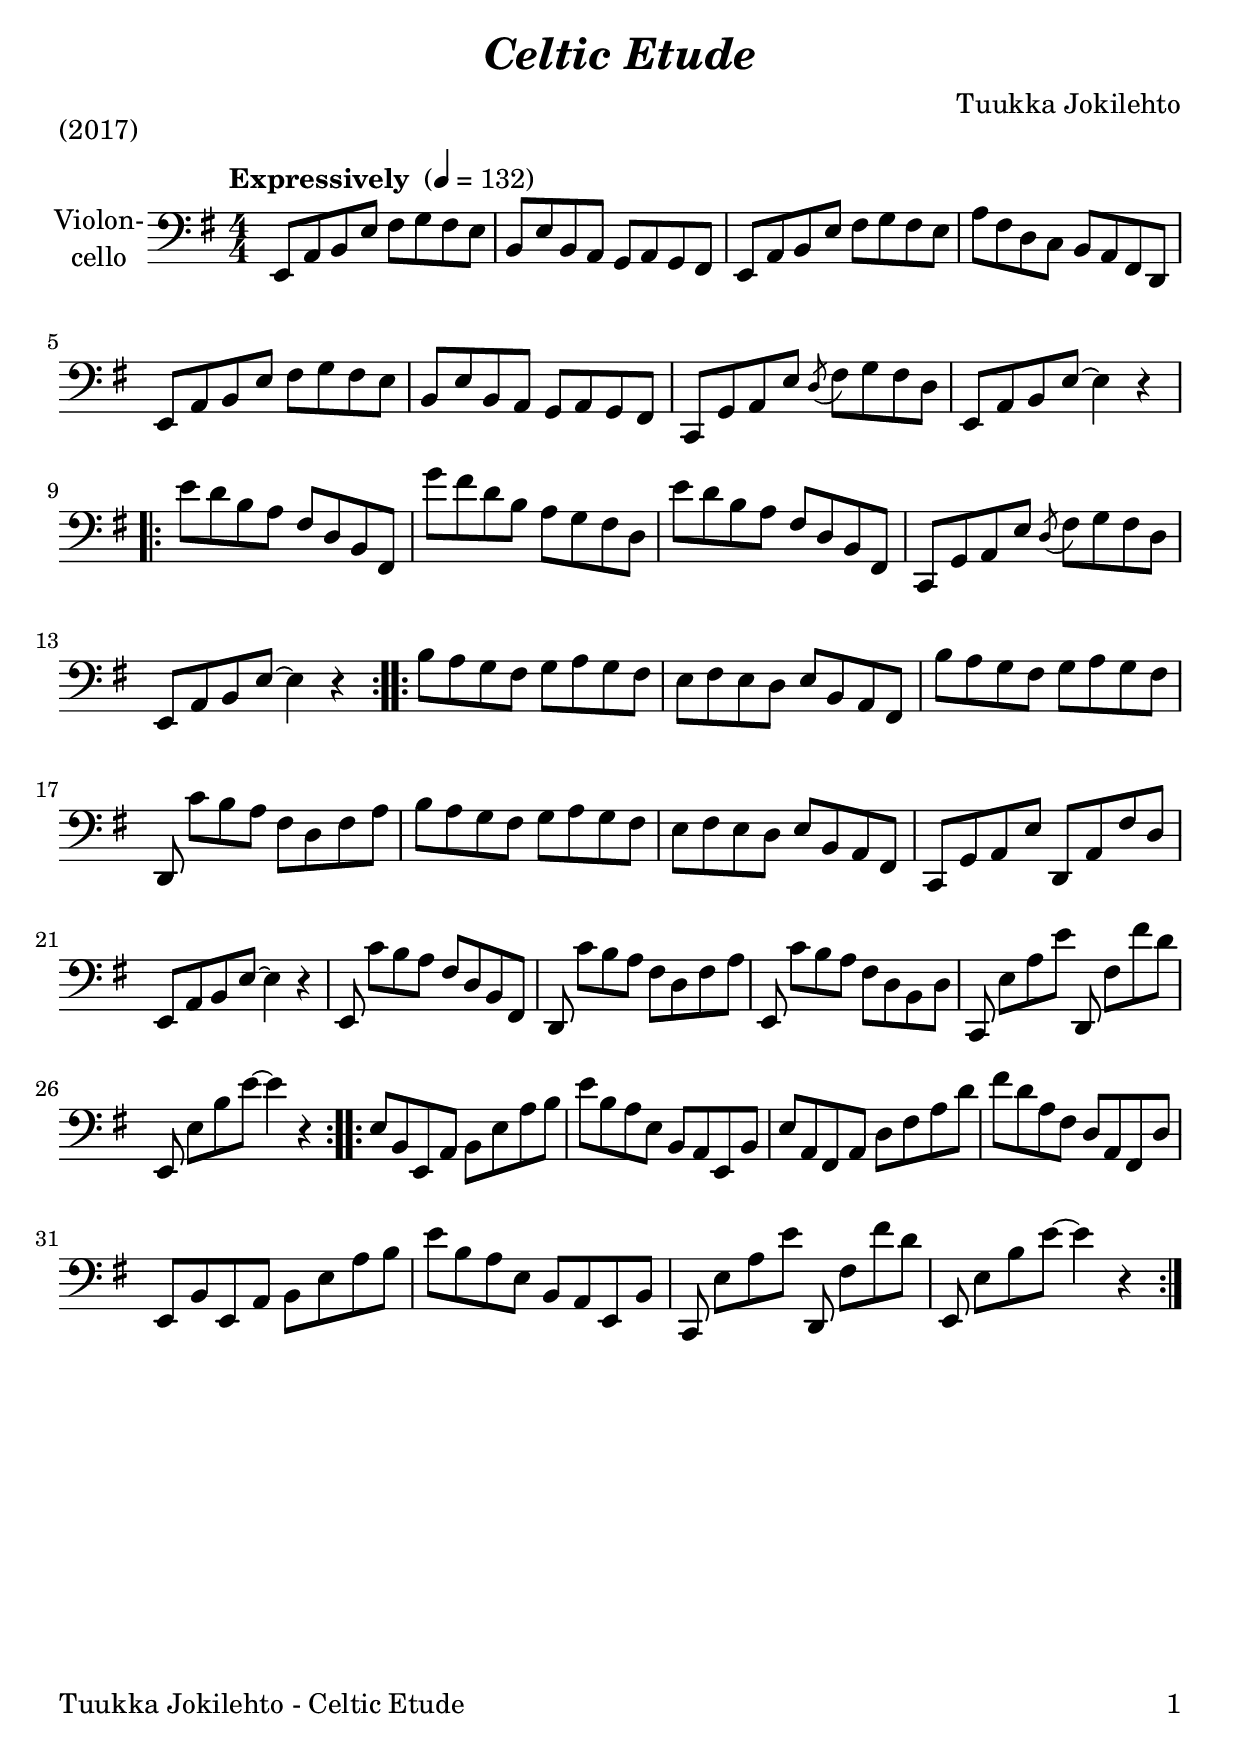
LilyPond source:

\version "2.18.2"
\include "deutsch.ly"
  
#(set-global-staff-size 24)

\header {
  title     = \markup \bold \italic "Celtic Etude"
  composer  = "Tuukka Jokilehto"
%  arranger  = ""
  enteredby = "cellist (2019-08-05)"
  piece     = "(2017)"
}

voiceconsts = {
  \key e \minor
  \time 4/4
  \clef "bass"
  \numericTimeSignature
  \compressFullBarRests
  % Set default beaming for all staves
%  \set Timing.beamExceptions = #'()
%  \set Timing.baseMoment     = #(ly:make-moment 1 4)
%  \set Timing.beatStructure  = #'(1 1 1)
  \tempo "Expressively " 4=132
}

micl = "clarinet"
mifl = "flute"
miob = "oboe"
mifh = "french horn"
misx = "tenor sax"
mist = "string ensemble 1"
miba = "cello"
mivc = "bassoon"

va = \relative c, {
  \voiceconsts

  e8 a h e fis g fis e
  h e h a g a g fis
  e a h e fis g fis e
  a fis d c h a fis d
  e a h e fis g fis e

  h e h a g a g fis
  c g' a e' \acciaccatura d fis g fis d
  e, a h e~ e4 r
  
  \repeat volta 2 {
    e'8 d h a fis d h fis
    g'' fis d h a g fis d

    e' d h a fis d h fis
    c g' a e' \acciaccatura d fis g fis d
    e, a h e~ e4 r
  }

  \repeat volta 2 {
    h'8 a g fis g a g fis
    e fis e d e h a fis

    h' a g fis g a g fis
    d, c''[ h a] fis d fis a
    h a g fis g a g fis
    e fis e d e h a fis
    c g' a e' d, a' fis' d

    e, a h e~ e4 r
    e,8 c''[ h a] fis d h fis
    d c''[ h a] fis d fis a
    e, c''[ h a] fis d h d
    c, e'[ a e'] d,, fis'[ fis' d]

    e,, e'[ h' e]~ e4 r
  }

  \repeat volta 2 {
    e,8 h e, a h e a h
    e h a e h a e h'
    e a, fis a d fis a d
    fis d a fis d a fis d'

    e, h' e, a h e a h
    e h a e h a e h'
    c, e'[ a e'] d,, fis'[ fis' d]
    e,, e'[ h' e]~ e4 r
  }
}


music = \new StaffGroup <<
      \new Staff {
	\set Staff.midiInstrument = \miba
	\set Staff.instrumentName = \markup \center-column { "Violon-" "cello" }
	\transpose e e { \va }
      }
>>

\book {
   \paper {
    print-page-number = ##t
    print-first-page-number = ##t
    oddHeaderMarkup = \markup \null
    evenHeaderMarkup = \markup \null
    oddFooterMarkup = \markup {
      \fill-line {
        \on-the-fly #print-page-number-check-first
        "Tuukka Jokilehto - Celtic Etude" \fromproperty #'page:page-number-string
      }
    }
    evenFooterMarkup = \oddFooterMarkup
  } \score {
    \music
    \layout {}
  }

  \score {
    \unfoldRepeats \music

    \midi {
      \context {
        \Score
      }
    }
  }
}
